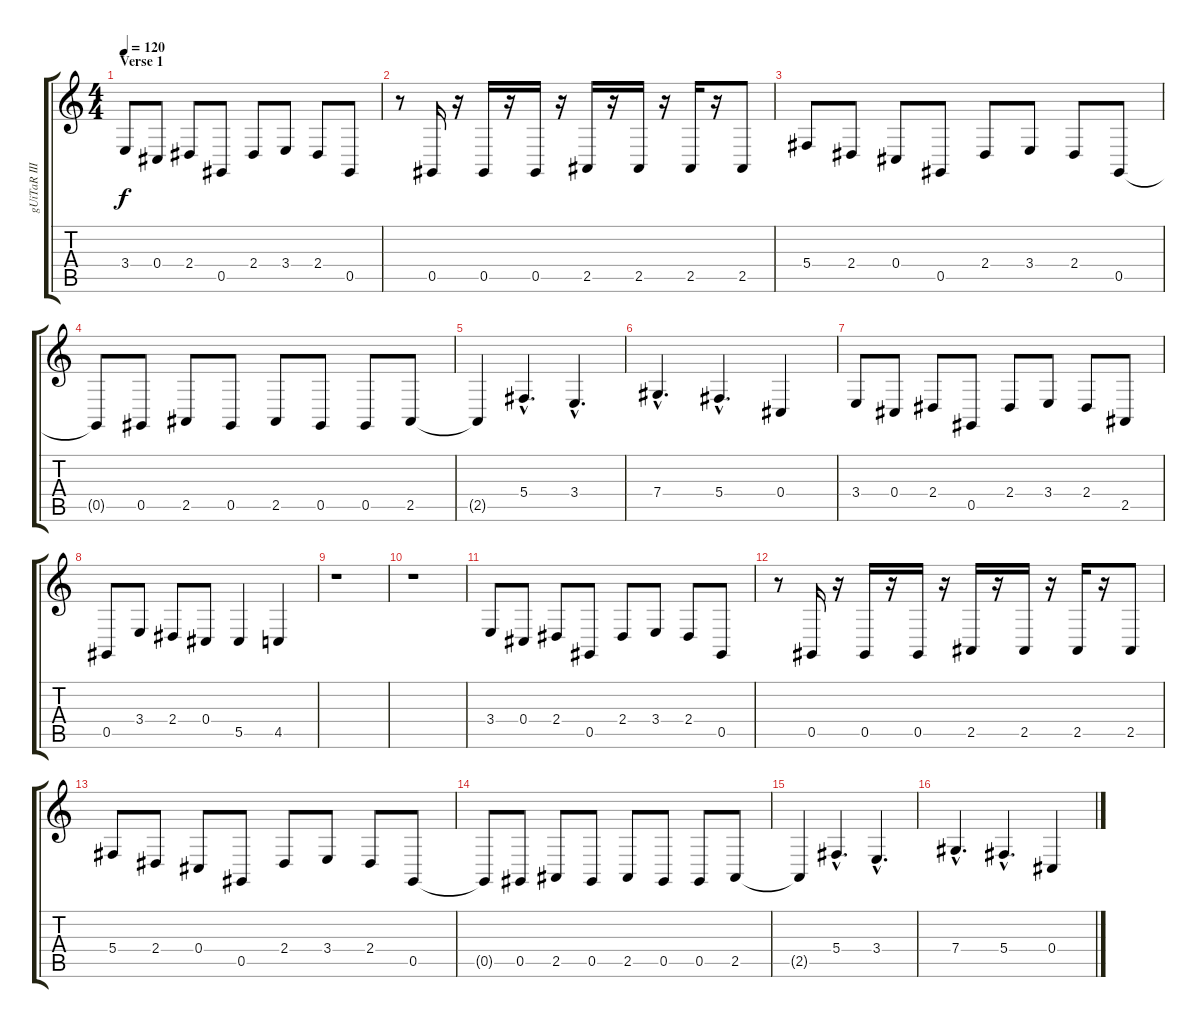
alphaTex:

\track ("gUiTaR III / vOcAlS" "gUiTaR III") {instrument synthbrass1}
\staff {score tabs}
\tuning (Eb4 Bb3 Gb3 Db3 Ab2 Db2) {hide}
\ts (4 4)
\section ("" "Verse 1")
\tempo 120
\clef g2
\ks c
3.4.8{dy f} 0.4.8 2.4.8 0.5.8 2.4.8 3.4.8 2.4.8 0.5.8 |
r.8 0.5.16 r.16 0.5.16 r.16 0.5.16 r.16 2.5.16 r.16 2.5.16 r.16 2.5.16 r.16 2.5.8 |
5.4.8 2.4.8 0.4.8 0.5.8 2.4.8 3.4.8 2.4.8 0.5.8 |
0.5{t}.8 0.5.8 2.5.8 0.5.8 2.5.8 0.5.8 0.5.8 2.5.8 |
2.5{t}.4 5.4{hac}.4{d} 3.4{hac}.4{d} |
7.4{hac}.4{d} 5.4{hac}.4{d} 0.4.4 |
3.4.8 0.4.8 2.4.8 0.5.8 2.4.8 3.4.8 2.4.8 2.5.8 |
0.5.8 3.4.8 2.4.8 0.4.8 5.5.4 4.5.4 |
r.1 |
r.1 |
3.4.8 0.4.8 2.4.8 0.5.8 2.4.8 3.4.8 2.4.8 0.5.8 |
r.8 0.5.16 r.16 0.5.16 r.16 0.5.16 r.16 2.5.16 r.16 2.5.16 r.16 2.5.16 r.16 2.5.8 |
5.4.8 2.4.8 0.4.8 0.5.8 2.4.8 3.4.8 2.4.8 0.5.8 |
0.5{t}.8 0.5.8 2.5.8 0.5.8 2.5.8 0.5.8 0.5.8 2.5.8 |
2.5{t}.4 5.4{hac}.4{d} 3.4{hac}.4{d} |
7.4{hac}.4{d} 5.4{hac}.4{d} 0.4.4
